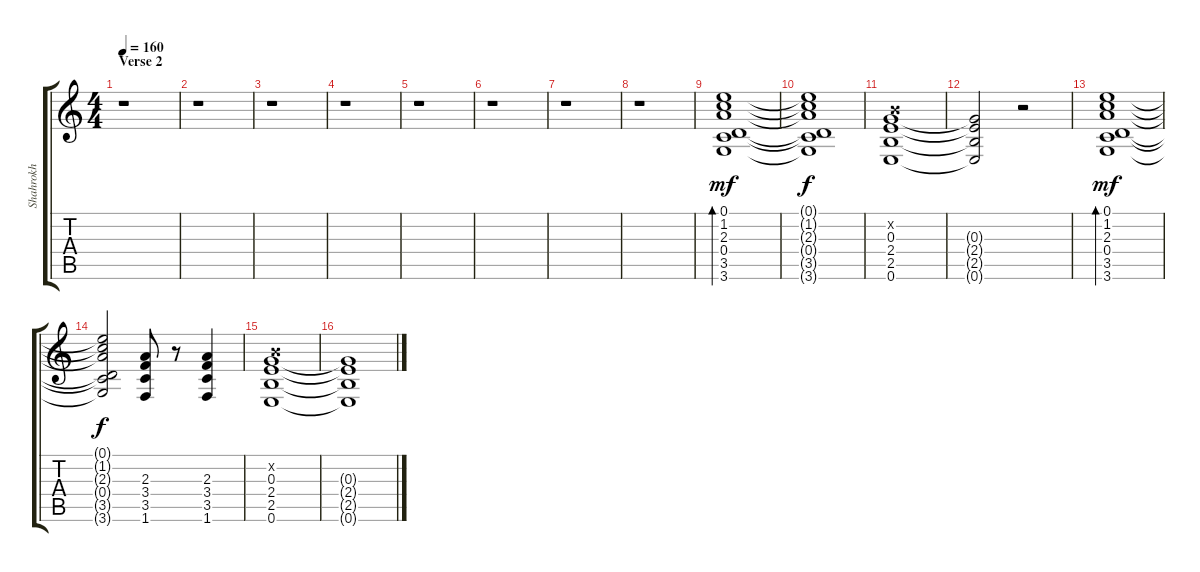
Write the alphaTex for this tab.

\track ("Shahrokh" "Shahrokh") {instrument overdrivenguitar}
\staff {score tabs}
\tuning (E4 B3 G3 D3 A2 E2) {hide}
\ts (4 4)
\section ("" "Verse 2")
\tempo 160
\clef g2
\ks c
r.1{dy f} |
r.1 |
r.1 |
r.1 |
r.1 |
r.1 |
r.1 |
r.1{volume 11} |
(0.1 1.2 2.3 0.4 3.5 3.6).1{bd 240 dy mf volume 2 instrument overdrivenguitar} |
(0.1{t} 1.2{t} 2.3{t} 0.4{t} 3.5{t} 3.6{t}).1{dy f} |
(0.2{x} 0.3 2.4 2.5 0.6).1 |
(0.3{t} 2.4{t} 2.5{t} 0.6{t}).2 r.2{volume 9} |
(0.1 1.2 2.3 0.4 3.5 3.6).1{bd 240 dy mf volume 4 instrument distortionguitar} |
(0.1{t} 1.2{t} 2.3{t} 0.4{t} 3.5{t} 3.6{t}).2{dy f} (2.3 3.4 3.5 1.6).8{volume 10} r.8 (2.3 3.4 3.5 1.6).4{volume 10} |
(0.2{x} 0.3 2.4 2.5 0.6).1{volume 0} |
(0.3{t} 2.4{t} 2.5{t} 0.6{t}).1
